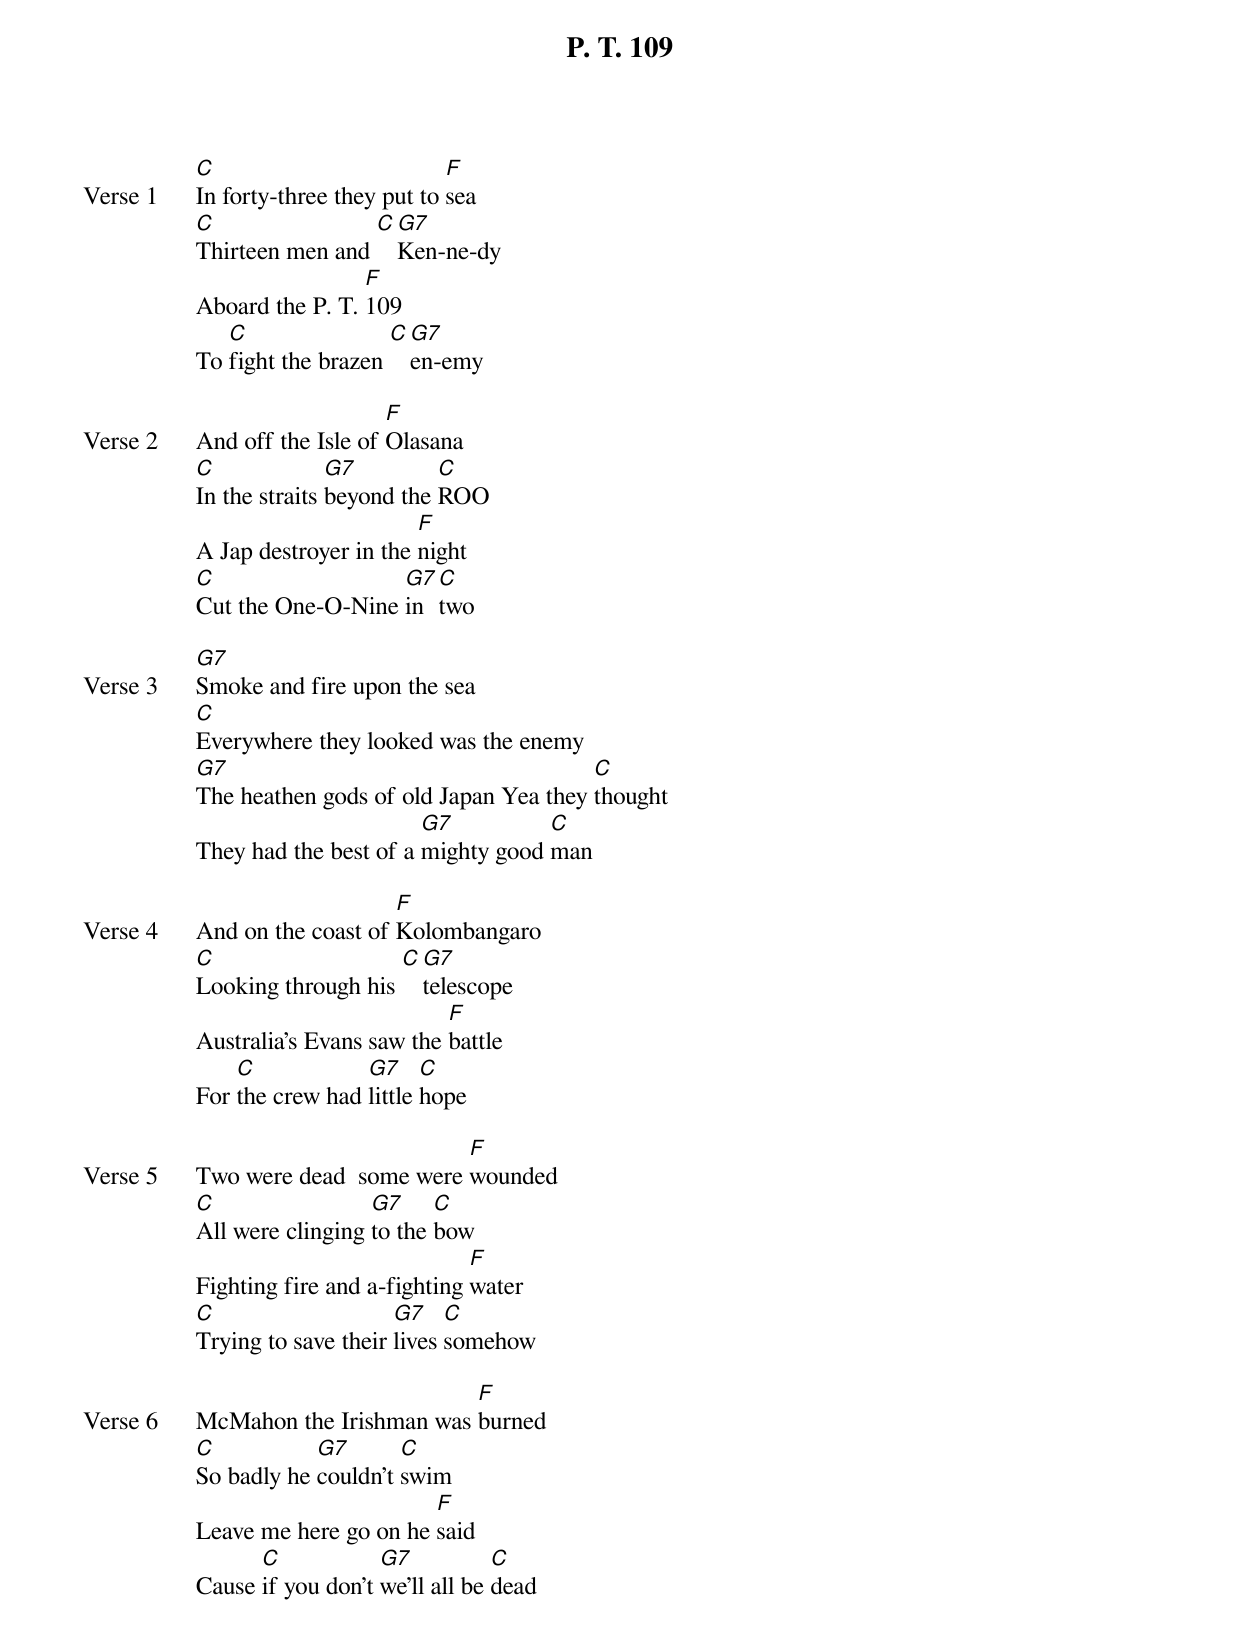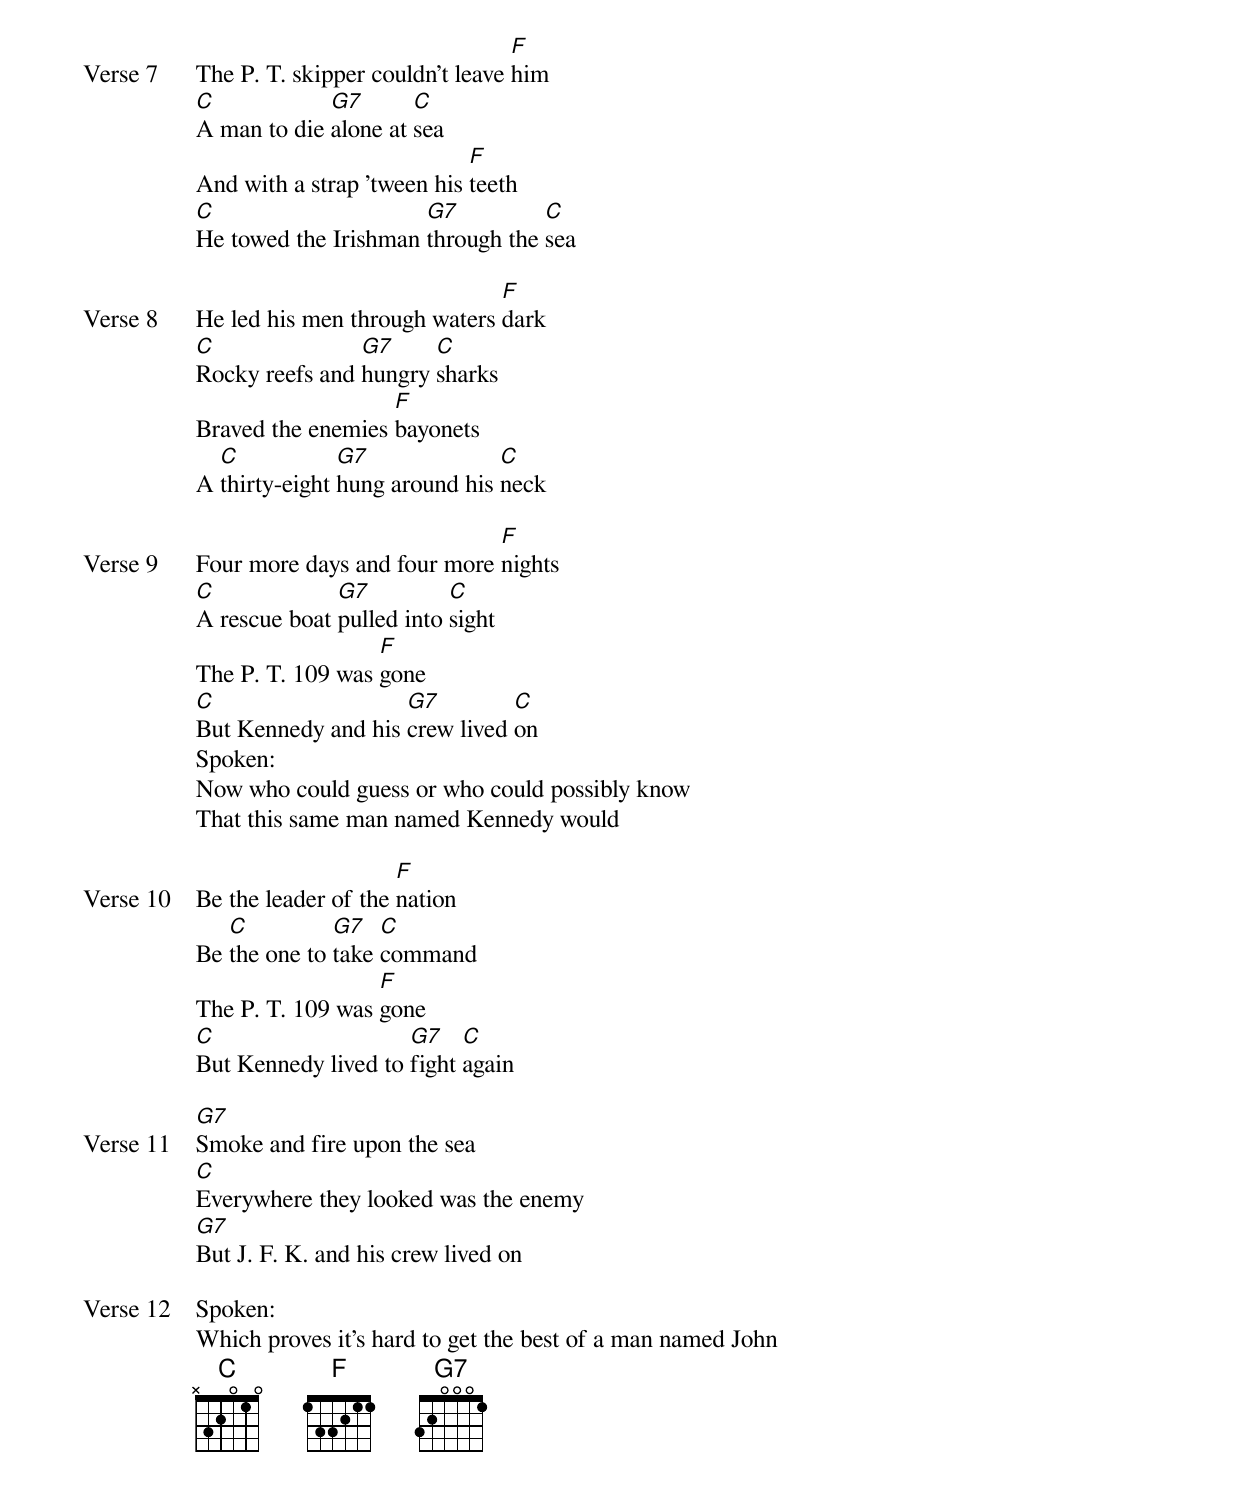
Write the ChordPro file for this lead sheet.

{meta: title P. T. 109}
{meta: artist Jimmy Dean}
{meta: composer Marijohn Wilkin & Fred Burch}
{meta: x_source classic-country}
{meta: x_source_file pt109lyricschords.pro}
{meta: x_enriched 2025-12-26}

{start_of_verse: Verse 1}
[C]In forty-three they put to [F]sea
[C]Thirteen men and [C][G7]Ken-ne-dy
Aboard the P. T. [F]109
To [C]fight the brazen [C][G7]en-emy
{end_of_verse}

{start_of_verse: Verse 2}
And off the Isle of [F]Olasana
[C]In the straits [G7]beyond the [C]ROO
A Jap destroyer in the [F]night
[C]Cut the One-O-Nine [G7]in [C]two
{end_of_verse}

{start_of_verse: Verse 3}
[G7]Smoke and fire upon the sea
[C]Everywhere they looked was the enemy
[G7]The heathen gods of old Japan Yea they [C]thought
They had the best of a [G7]mighty good [C]man
{end_of_verse}

{start_of_verse: Verse 4}
And on the coast of [F]Kolombangaro
[C]Looking through his [C][G7]telescope
Australia's Evans saw the [F]battle
For [C]the crew had [G7]little [C]hope
{end_of_verse}

{start_of_verse: Verse 5}
Two were dead  some were [F]wounded
[C]All were clinging [G7]to the [C]bow
Fighting fire and a-fighting [F]water
[C]Trying to save their [G7]lives [C]somehow
{end_of_verse}

{start_of_verse: Verse 6}
McMahon the Irishman was [F]burned
[C]So badly he [G7]couldn't [C]swim
Leave me here go on he [F]said
Cause [C]if you don't [G7]we'll all be [C]dead
{end_of_verse}

{start_of_verse: Verse 7}
The P. T. skipper couldn't leave [F]him
[C]A man to die [G7]alone at [C]sea
And with a strap 'tween his [F]teeth
[C]He towed the Irishman [G7]through the [C]sea
{end_of_verse}

{start_of_verse: Verse 8}
He led his men through waters [F]dark
[C]Rocky reefs and [G7]hungry [C]sharks
Braved the enemies [F]bayonets
A [C]thirty-eight [G7]hung around his [C]neck
{end_of_verse}

{start_of_verse: Verse 9}
Four more days and four more [F]nights
[C]A rescue boat [G7]pulled into [C]sight
The P. T. 109 was [F]gone
[C]But Kennedy and his [G7]crew lived [C]on
Spoken:
Now who could guess or who could possibly know
That this same man named Kennedy would
{end_of_verse}

{start_of_verse: Verse 10}
Be the leader of the [F]nation
Be [C]the one to [G7]take [C]command
The P. T. 109 was [F]gone
[C]But Kennedy lived to [G7]fight [C]again
{end_of_verse}

{start_of_verse: Verse 11}
[G7]Smoke and fire upon the sea
[C]Everywhere they looked was the enemy
[G7]But J. F. K. and his crew lived on
{end_of_verse}

{start_of_verse: Verse 12}
Spoken:
Which proves it's hard to get the best of a man named John
{end_of_verse}
